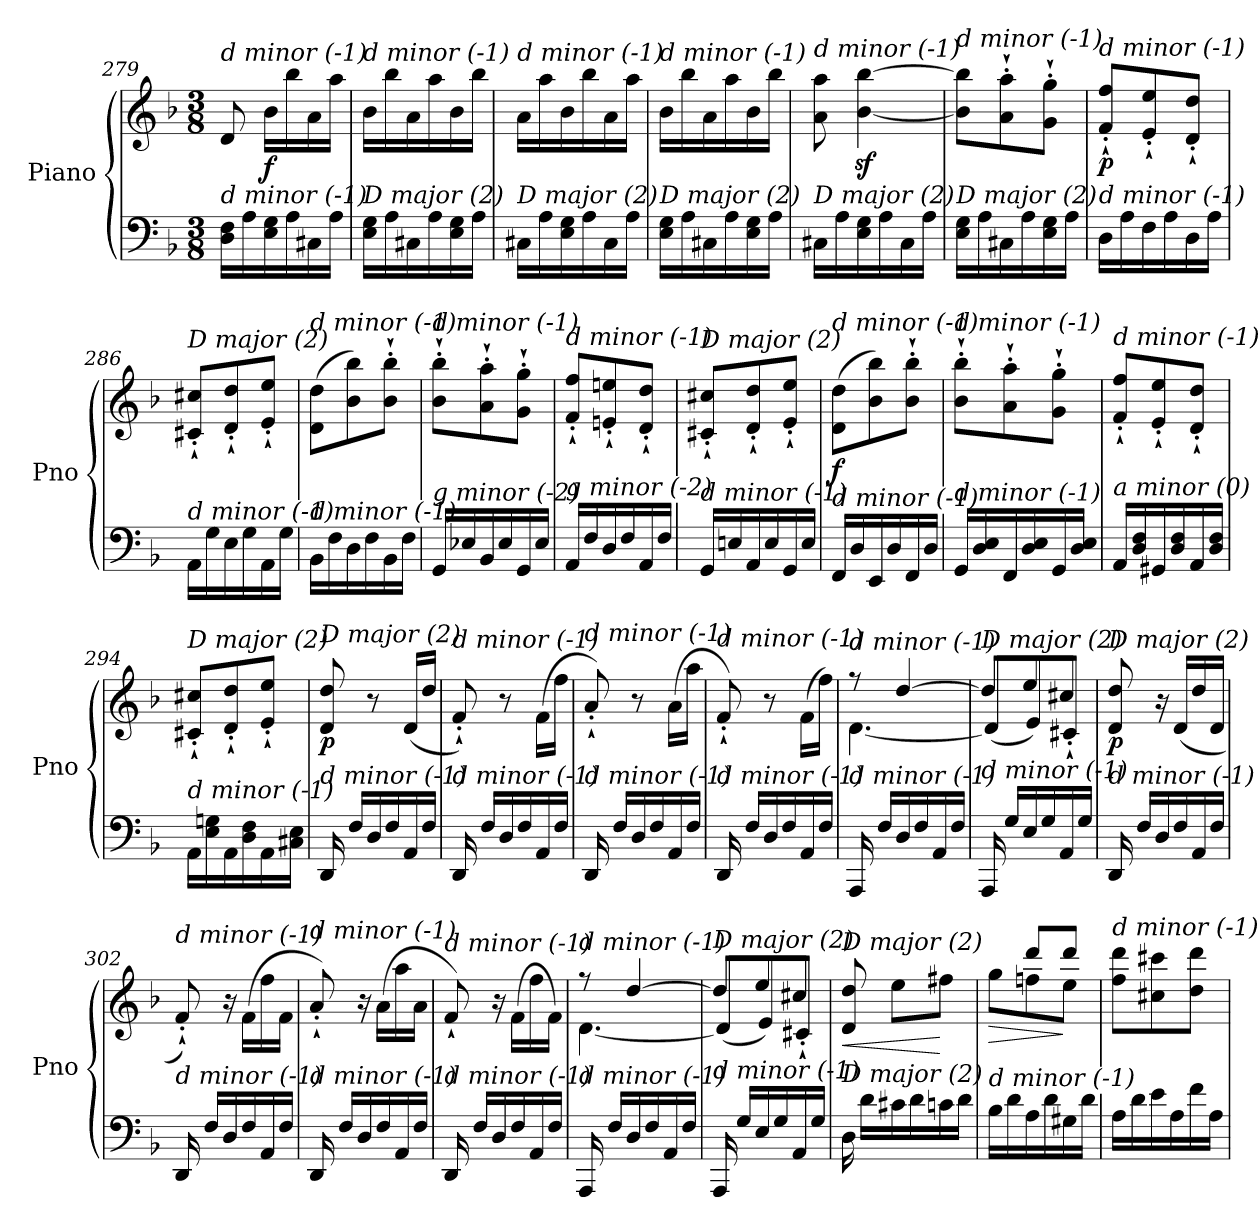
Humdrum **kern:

**kern	**kern	**dynam
*part1	*part1	*part1
*staff2	*staff1	*staff1/2
*I"Piano	*	*
*I'Pno	*	*
*clefF4	*clefG2	*
*k[b-]	*k[b-]	*
*M3/8	*M3/8	*
=279	=279	=279
!	!LO:TX:i:t=d minor (-1)	!
!LO:TX:i:t=d minor (-1)	!	!
16D\ 16F\LL	8d/	.
16A\	.	.
!	!	!LO:DY:b
16E\ 16G\	16b-\LL	f
16A\	16bb-\	.
16C#X\	16a\	.
16A\JJ	16aa\JJ	.
=280	=280	=280
!	!LO:TX:i:t=d minor (-1)	!
!LO:TX:i:t=D major (2)	!	!
16E\ 16G\LL	16b-\LL	.
16A\	16bb-\	.
16C#X\	16a\	.
16A\	16aa\	.
16E\ 16G\	16b-\	.
16A\JJ	16bb-\JJ	.
=281	=281	=281
!	!LO:TX:i:t=d minor (-1)	!
!LO:TX:i:t=D major (2)	!	!
16C#X\LL	16a\LL	.
16A\	16aa\	.
16E\ 16G\	16b-\	.
16A\	16bb-\	.
16C#\	16a\	.
16A\JJ	16aa\JJ	.
=282	=282	=282
!	!LO:TX:i:t=d minor (-1)	!
!LO:TX:i:t=D major (2)	!	!
16E\ 16G\LL	16b-\LL	.
16A\	16bb-\	.
16C#X\	16a\	.
16A\	16aa\	.
16E\ 16G\	16b-\	.
16A\JJ	16bb-\JJ	.
!!LO:LB:g=z
=283	=283	=283
!	!LO:TX:i:t=d minor (-1)	!
!LO:TX:i:t=D major (2)	!	!
16C#X\LL	8a\ 8aa\	.
16A\	.	.
16E\ 16G\	[4b-\z< [4bb-\z<	.
16A\	.	.
16C#\	.	.
16A\JJ	.	.
=284	=284	=284
!	!LO:TX:i:t=d minor (-1)	!
!LO:TX:i:t=D major (2)	!	!
!	!	!LO:DY:b
16E\ 16G\LL	8b-\] 8bb-\]L	other-dynamics
16A\	.	.
16C#X\	8a\'` 8aa\'`	.
16A\	.	.
16E\ 16G\	8g\'` 8gg\'`J	.
16A\JJ	.	.
=285	=285	=285
!	!LO:TX:i:t=d minor (-1)	!
!LO:TX:i:t=d minor (-1)	!	!
!	!	!LO:DY:b
16D\LL	8f/'` 8ff/'`L	p
16A\	.	.
16F\	8e/'` 8ee/'`	.
16A\	.	.
16D\	8d/'` 8dd/'`J	.
16A\JJ	.	.
=286	=286	=286
!	!LO:TX:i:t=D major (2)	!
!LO:TX:i:t=d minor (-1)	!	!
16AA\LL	8c#X/'` 8cc#X/'`L	.
16G\	.	.
16E\	8d/'` 8dd/'`	.
16G\	.	.
16AA\	8e/'` 8ee/'`J	.
16G\JJ	.	.
=287	=287	=287
!	!LO:TX:i:t=d minor (-1)	!
!LO:TX:i:t=d minor (-1)	!	!
!	!	!LO:DY:b
16BB-\LL	(>8d\ 8dd\L	other-dynamics
16F\	.	.
16D\	8b-\ 8bb-\)	.
16F\	.	.
16BB-\	8b-\'` 8bb-\'`J	.
16F\JJ	.	.
=288	=288	=288
!	!LO:TX:i:t=d minor (-1)	!
!LO:TX:i:t=g minor (-2)	!	!
16GG/LL	8b-\'` 8bb-\'`L	.
16E-X/	.	.
16BB-/	8a\'` 8aa\'`	.
16E-/	.	.
16GG/	8g\'` 8gg\'`J	.
16E-/JJ	.	.
!!LO:LB:g=z
=289	=289	=289
!	!LO:TX:i:t=d minor (-1)	!
!LO:TX:i:t=g minor (-2)	!	!
16AA/LL	8f/'` 8ff/'`L	.
16F/	.	.
16D/	8en/'` 8een/'`	.
16F/	.	.
16AA/	8d/'` 8dd/'`J	.
16F/JJ	.	.
=290	=290	=290
!	!LO:TX:i:t=D major (2)	!
!LO:TX:i:t=d minor (-1)	!	!
16GG/LL	8c#X/'` 8cc#X/'`L	.
16En/	.	.
16AA/	8d/'` 8dd/'`	.
16E/	.	.
16GG/	8e/'` 8ee/'`J	.
16E/JJ	.	.
=291	=291	=291
!	!LO:TX:i:t=d minor (-1)	!
!LO:TX:i:t=d minor (-1)	!	!
!	!	!LO:DY:b
16FF/LL	(>8d\ 8dd\L	f
16D/	.	.
16EE/	8b-\ 8bb-\)	.
16D/	.	.
16FF/	8b-\'` 8bb-\'`J	.
16D/JJ	.	.
=292	=292	=292
!	!LO:TX:i:t=d minor (-1)	!
!LO:TX:i:t=d minor (-1)	!	!
16GG/LL	8b-\'` 8bb-\'`L	.
16D/ 16E/	.	.
16FF/	8a\'` 8aa\'`	.
16D/ 16E/	.	.
16GG/	8g\'` 8gg\'`J	.
16D/ 16E/JJ	.	.
=293	=293	=293
!	!LO:TX:i:t=d minor (-1)	!
!LO:TX:i:t=a minor (0)	!	!
16AA/LL	8f/'` 8ff/'`L	.
16D/ 16F/	.	.
16GG#X/	8e/'` 8ee/'`	.
16D/ 16F/	.	.
16AA/	8d/'` 8dd/'`J	.
16D/ 16F/JJ	.	.
!!LO:LB:g=z
=294	=294	=294
!	!LO:TX:i:t=D major (2)	!
!LO:TX:i:t=d minor (-1)	!	!
16AA\LL	8c#X/'` 8cc#X/'`L	.
16E\ 16Gn\	.	.
16AA\	8d/'` 8dd/'`	.
16D\ 16F\	.	.
16AA\	8e/'` 8ee/'`J	.
16C#X\ 16E\JJ	.	.
=295	=295	=295
!	!LO:TX:i:t=D major (2)	!
!LO:TX:i:t=d minor (-1)	!	!
!	!	!LO:DY:b
16DD/	8d/ 8dd/	p
16F/LL	.	.
16D/	8r	.
16F/	.	.
16AA/	(<16d/LL	.
16F/JJ	16dd/JJ	.
=296	=296	=296
!	!LO:TX:i:t=d minor (-1)	!
!LO:TX:i:t=d minor (-1)	!	!
16DD/	8f'`/)	.
16F/LL	.	.
16D/	8r	.
16F/	.	.
16AA/	(>16f\LL	.
16F/JJ	16ff\JJ	.
=297	=297	=297
!	!LO:TX:i:t=d minor (-1)	!
!LO:TX:i:t=d minor (-1)	!	!
16DD/	8a'`/)	.
16F/LL	.	.
16D/	8r	.
16F/	.	.
16AA/	(>16a\LL	.
16F/JJ	16aa\JJ	.
=298	=298	=298
!	!LO:TX:i:t=d minor (-1)	!
!LO:TX:i:t=d minor (-1)	!	!
16DD/	8f'`/)	.
16F/LL	.	.
16D/	8r	.
16F/	.	.
16AA/	(>16f\LL	.
16F/JJ	16ff\JJ)	.
!!LO:PB:g=z
=299	=299	=299
*	*^	*
!	!LO:TX:i:t=d minor (-1)	!	!
!LO:TX:i:t=d minor (-1)	!	!	!
!	!	!	!LO:DY:b
16AAA/	8r	[4.d\	other-dynamics
16F/LL	.	.	.
16D/	[4dd/	.	.
16F/	.	.	.
16AA/	.	.	.
16F/JJ	.	.	.
=300	=300	=300	=300
!	!LO:TX:i:t=D major (2)	!	!
!LO:TX:i:t=d minor (-1)	!	!	!
16AAA/	8dd/L]	(>8d/L]	.
16G/LL	.	.	.
16E/	8ee/	8e/)	.
16G/	.	.	.
16AA/	8cc#X/J	8c#X'`/J	.
16G/JJ	.	.	.
*	*v	*v	*
=301	=301	=301
!	!LO:TX:i:t=D major (2)	!
!LO:TX:i:t=d minor (-1)	!	!
!	!	!LO:DY:b
16DD/	8d/ 8dd/	p
16F/LL	.	.
16D/	16r	.
16F/	(<16d/LL	.
16AA/	16dd/	.
16F/JJ	16d/JJ	.
=302	=302	=302
!	!LO:TX:i:t=d minor (-1)	!
!LO:TX:i:t=d minor (-1)	!	!
16DD/	8f'`/)	.
16F/LL	.	.
16D/	16r	.
16F/	(>16f\LL	.
16AA/	16ff\	.
16F/JJ	16f\JJ	.
=303	=303	=303
!	!LO:TX:i:t=d minor (-1)	!
!LO:TX:i:t=d minor (-1)	!	!
16DD/	8a'`/)	.
16F/LL	.	.
16D/	16r	.
16F/	(>16a\LL	.
16AA/	16aa\	.
16F/JJ	16a\JJ	.
!!LO:LB:g=z
=304	=304	=304
!	!LO:TX:i:t=d minor (-1)	!
!LO:TX:i:t=d minor (-1)	!	!
16DD/	8f`/)	.
16F/LL	.	.
16D/	16r	.
16F/	(>16f\LL	.
16AA/	16ff\	.
16F/JJ	16f\JJ)	.
=305	=305	=305
*	*^	*
!	!LO:TX:i:t=d minor (-1)	!	!
!LO:TX:i:t=d minor (-1)	!	!	!
16AAA/	8r	[4.d\	.
16F/LL	.	.	.
16D/	[4dd/	.	.
16F/	.	.	.
16AA/	.	.	.
16F/JJ	.	.	.
=306	=306	=306	=306
!	!LO:TX:i:t=D major (2)	!	!
!LO:TX:i:t=d minor (-1)	!	!	!
16AAA/	8dd/L]	(>8d/L]	.
16G/LL	.	.	.
16E/	8ee/	8e/)	.
16G/	.	.	.
16AA/	8cc#X/J	8c#X'`/J	.
16G/JJ	.	.	.
*	*v	*v	*
=307	=307	=307
!	!LO:TX:i:t=D major (2)	!
!LO:TX:i:t=D major (2)	!	!
!	!	!LO:HP:b
16D\	8d/ 8dd/	<
16d\LL	.	.
16c#X\	8ee\L	.
16d\	.	.
16cn\	8ff#X\J	[
16d\JJ	.	.
=308	=308	=308
*^	*	*
!	!	!LO:TX:i:t=d minor (-1)	!
!LO:TX:i:t=d minor (-1)	!	!	!
!	!	!	!LO:HP:b
*	*	*^	*
8ryy	16B-\LL	8gg\L	8ryy	>
.	16d\	.	.	.
4ryy	16A\	8ffn\	8ddd/L	.
.	16d\	.	.	.
.	16G#X\	8ee\J	8ddd/J	]
.	16d\JJ	.	.	.
*	*	*v	*v	*
!!LO:LB:g=z
=309	=309	=309	=309
!	!	!LO:TX:i:t=d minor (-1)	!
!LO:TX:i:t=d minor (-1)	!	!	!
*v	*v	*	*
16A\LL	8ff\ 8ddd\L	.
16d\	.	.
16e\	8cc#X\ 8ccc#X\	.
16A\	.	.
16f\	8dd\ 8ddd\J	.
16A\JJ	.	.
=	=	=
*-	*-	*-
